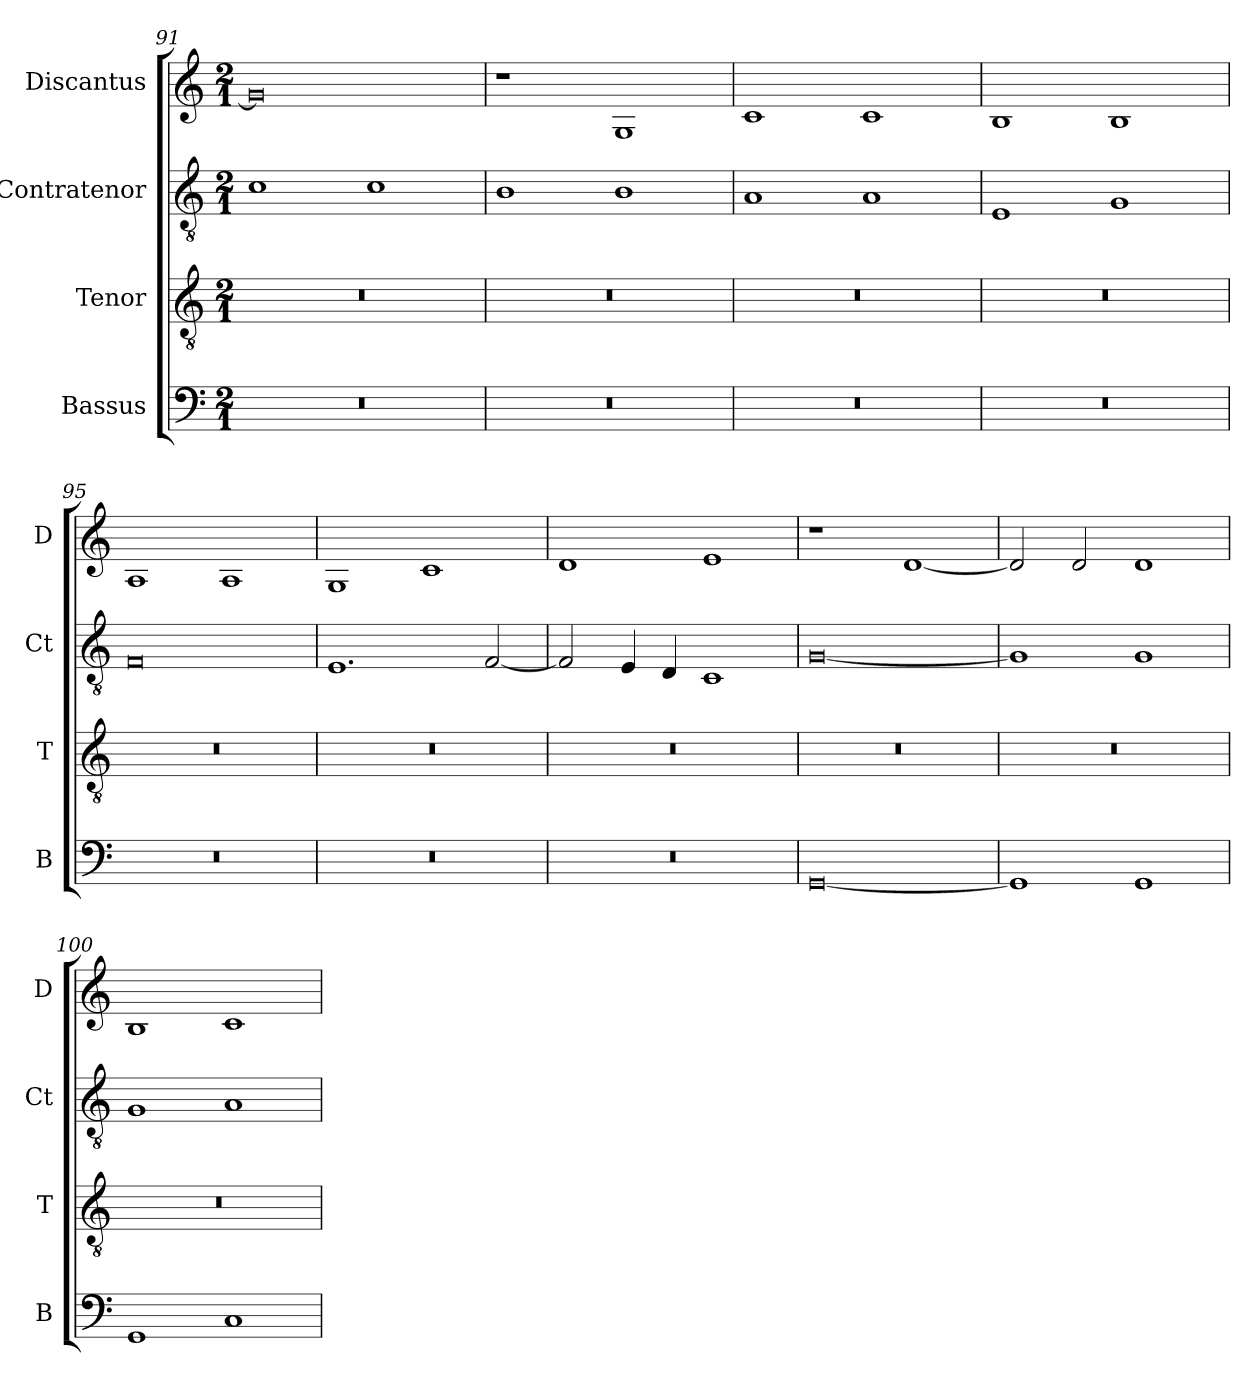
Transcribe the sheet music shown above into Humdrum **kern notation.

**kern	**kern	**kern	**kern
*part4	*part3	*part2	*part1
*staff4	*staff3	*staff2	*staff1
*I"Bassus	*I"Tenor	*I"Contratenor	*I"Discantus
*I'B	*I'T	*I'Ct	*I'D
*clefF4	*clefGv2	*clefGv2	*clefG2
*k[]	*k[]	*k[]	*k[]
*M2/1	*M2/1	*M2/1	*M2/1
=91	=91	=91	=91
0r	0r	1c	0g]
.	.	1c	.
=92	=92	=92	=92
0r	0r	1B	1r
.	.	1B	1G
=93	=93	=93	=93
0r	0r	1A	1c
.	.	1A	1c
=94	=94	=94	=94
0r	0r	1E	1B
.	.	1G	1B
=95	=95	=95	=95
0r	0r	0F	1A
.	.	.	1A
=96	=96	=96	=96
0r	0r	1.E	1G
.	.	.	1c
.	.	[2F/	.
=97	=97	=97	=97
0r	0r	2F/]	1d
.	.	4E/	.
.	.	4D/	.
.	.	1C	1e
=98	=98	=98	=98
[0GG	0r	[0G	1r
.	.	.	[1d
=99	=99	=99	=99
1GG]	0r	1G]	2d/]
.	.	.	2d/
1GG	.	1G	1d
=100	=100	=100	=100
1GG	0r	1G	1B
1C	.	1A	1c
=	=	=	=
*-	*-	*-	*-
